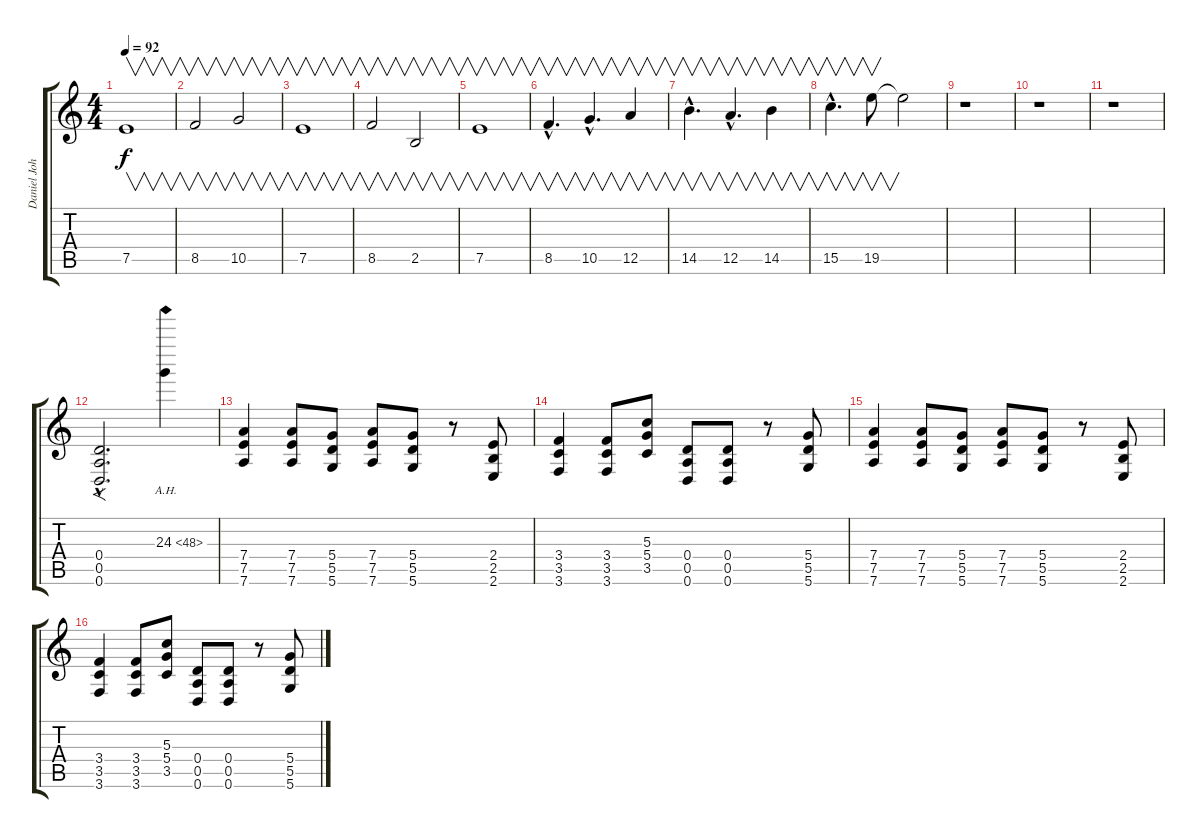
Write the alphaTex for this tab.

\track ("Daniel Johns (Gtr 1)" "Daniel Joh") {instrument distortionguitar}
\staff {score tabs}
\tuning (E4 B3 G3 D3 A2 D2) {hide}
\ts (4 4)
\tempo 92
\clef g2
\ks c
7.5.1{v dy f} |
8.5.2{v} 10.5.2{v} |
7.5.1{v} |
8.5.2{v} 2.5.2{v} |
7.5.1{v} |
8.5{hac}.4{v d} 10.5{hac}.4{v d} 12.5.4{v} |
14.5{hac}.4{v d} 12.5{hac}.4{v d} 14.5.4{v} |
15.5{hac}.4{v d} 19.5.8{v} 19.5{t}.2 |
r.1 |
r.1 |
r.1 |
(0.4{hac} 0.5{hac} 0.6{hac}).2{f d} 24.3{ah 24}.4 |
(7.4 7.5 7.6).4 (7.4 7.5 7.6).8 (5.4 5.5 5.6).8 (7.4 7.5 7.6).8 (5.4 5.5 5.6).8 r.8 (2.4 2.5 2.6).8 |
(3.4 3.5 3.6).4 (3.4 3.5 3.6).8 (5.3 5.4 3.5).8 (0.4 0.5 0.6).8 (0.4 0.5 0.6).8 r.8 (5.4 5.5 5.6).8 |
(7.4 7.5 7.6).4 (7.4 7.5 7.6).8 (5.4 5.5 5.6).8 (7.4 7.5 7.6).8 (5.4 5.5 5.6).8 r.8 (2.4 2.5 2.6).8 |
(3.4 3.5 3.6).4 (3.4 3.5 3.6).8 (5.3 5.4 3.5).8 (0.4 0.5 0.6).8 (0.4 0.5 0.6).8 r.8 (5.4 5.5 5.6).8
